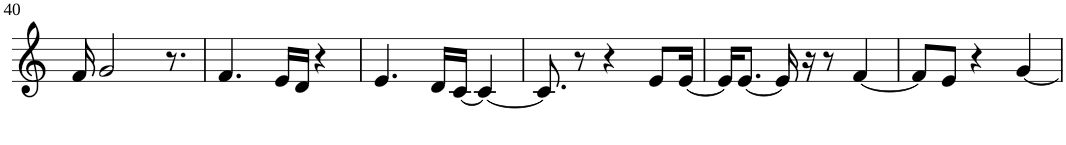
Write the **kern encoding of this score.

**kern
*part1
*staff1
*I"Violin
!!LO:PB:g=z
*clefG2
*k[]
*M3/4
=40
16f/
2g/
8.r
=41
4.f/
16e/LL
16d/JJ
4r
=42
4.e/
16d/LL
[16c/JJ
4c/_
=43
8.c/]
8r
4r
8e/L
[16e/Jk
=44
16e/KL]
[8.e/J
16e/]
16r
8r
[4f/
=45
8f/L]
8e/J
4r
[4g/
=
*-
